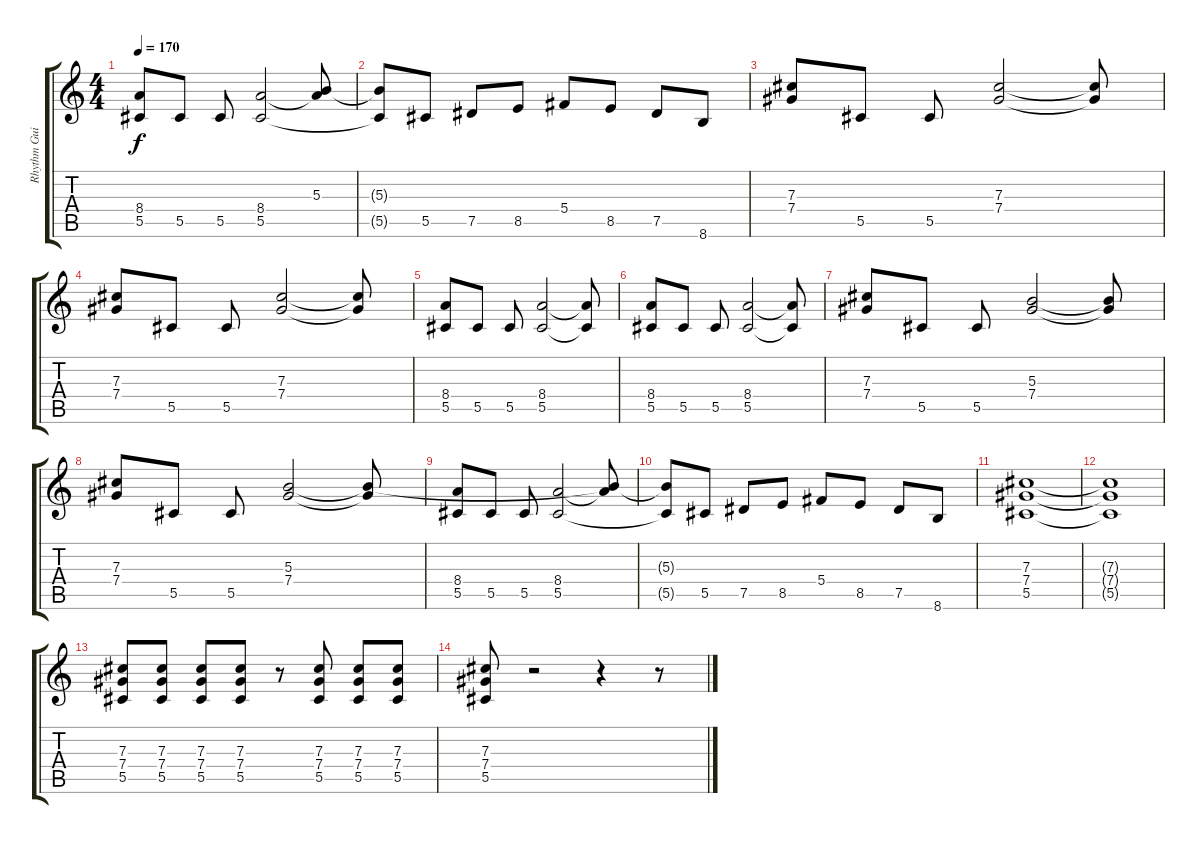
\track ("Rhythm Guitar" "Rhythm Gui") {instrument distortionguitar}
\staff {score tabs}
\tuning (Eb4 Bb3 Gb3 Db3 Ab2 Eb2) {hide}
\ts (4 4)
\tempo 170
\clef g2
\ks c
(8.4 5.5).8{dy f} 5.5.8 5.5.8 (8.4 5.5).2 (5.3{t} 8.4{t}).8 |
(5.3{t} 5.5{t}).8 5.5.8 7.5.8 8.5.8 5.4.8 8.5.8 7.5.8 8.6.8 |
(7.3 7.4).8 5.5.8 5.5.8 (7.3 7.4).2 (7.3{t} 7.4{t}).8 |
(7.3 7.4).8 5.5.8 5.5.8 (7.3 7.4).2 (7.3{t} 7.4{t}).8 |
(8.4 5.5).8 5.5.8 5.5.8 (8.4 5.5).2 (8.4{t} 5.5{t}).8 |
(8.4 5.5).8 5.5.8 5.5.8 (8.4 5.5).2 (8.4{t} 5.5{t}).8 |
(7.3 7.4).8 5.5.8 5.5.8 (5.3 7.4).2 (5.3{t} 7.4{t}).8 |
(7.3 7.4).8 5.5.8 5.5.8 (5.3 7.4).2 (5.3{t} 7.4{t}).8 |
(8.4 5.5).8 5.5.8 5.5.8 (8.4 5.5).2 (5.3{t} 8.4{t}).8 |
(5.3{t} 5.5{t}).8 5.5.8 7.5.8 8.5.8 5.4.8 8.5.8 7.5.8 8.6.8 |
(7.3 7.4 5.5).1 |
(7.3{t} 7.4{t} 5.5{t}).1 |
(7.3 7.4 5.5).8 (7.3 7.4 5.5).8 (7.3 7.4 5.5).8 (7.3 7.4 5.5).8 r.8 (7.3 7.4 5.5).8 (7.3 7.4 5.5).8 (7.3 7.4 5.5).8 |
(7.3 7.4 5.5).8 r.2 r.4 r.8
